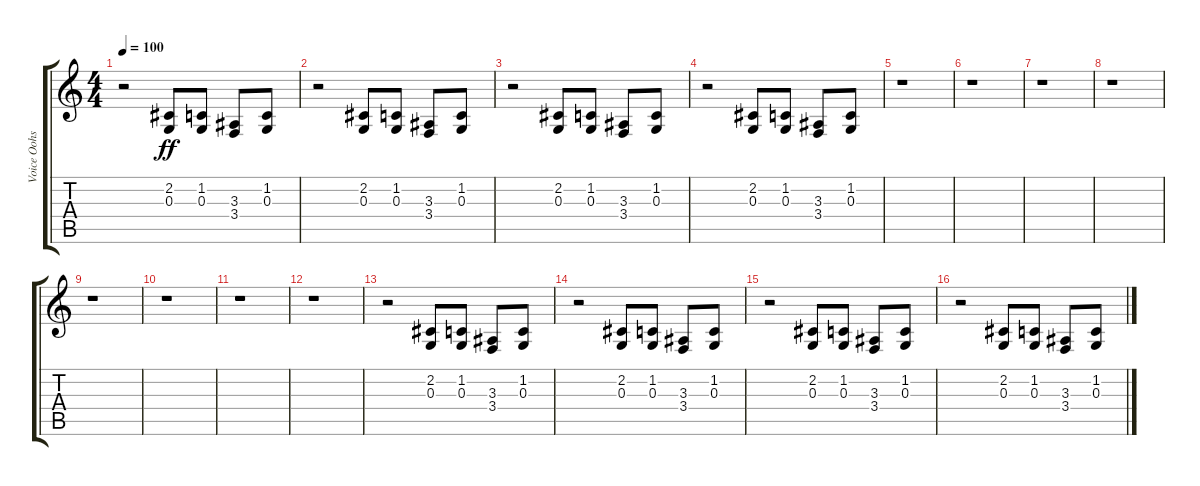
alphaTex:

\track ("Voice Oohs" "Voice Oohs") {instrument voiceoohs}
\staff {score tabs}
\tuning (E4 B3 G3 D3 A2 E2) {hide}
\ts (4 4)
\tempo 100
\clef g2
\ks c
r.2{dy f} (2.2 0.3).8{dy ff} (1.2 0.3).8 (3.3 3.4).8 (1.2 0.3).8 |
r.2 (2.2 0.3).8 (1.2 0.3).8 (3.3 3.4).8 (1.2 0.3).8 |
r.2 (2.2 0.3).8 (1.2 0.3).8 (3.3 3.4).8 (1.2 0.3).8 |
r.2 (2.2 0.3).8 (1.2 0.3).8 (3.3 3.4).8 (1.2 0.3).8 |
r.1 |
r.1 |
r.1 |
r.1 |
r.1 |
r.1 |
r.1 |
r.1 |
r.2 (2.2 0.3).8 (1.2 0.3).8 (3.3 3.4).8 (1.2 0.3).8 |
r.2 (2.2 0.3).8 (1.2 0.3).8 (3.3 3.4).8 (1.2 0.3).8 |
r.2 (2.2 0.3).8 (1.2 0.3).8 (3.3 3.4).8 (1.2 0.3).8 |
r.2 (2.2 0.3).8 (1.2 0.3).8 (3.3 3.4).8 (1.2 0.3).8
